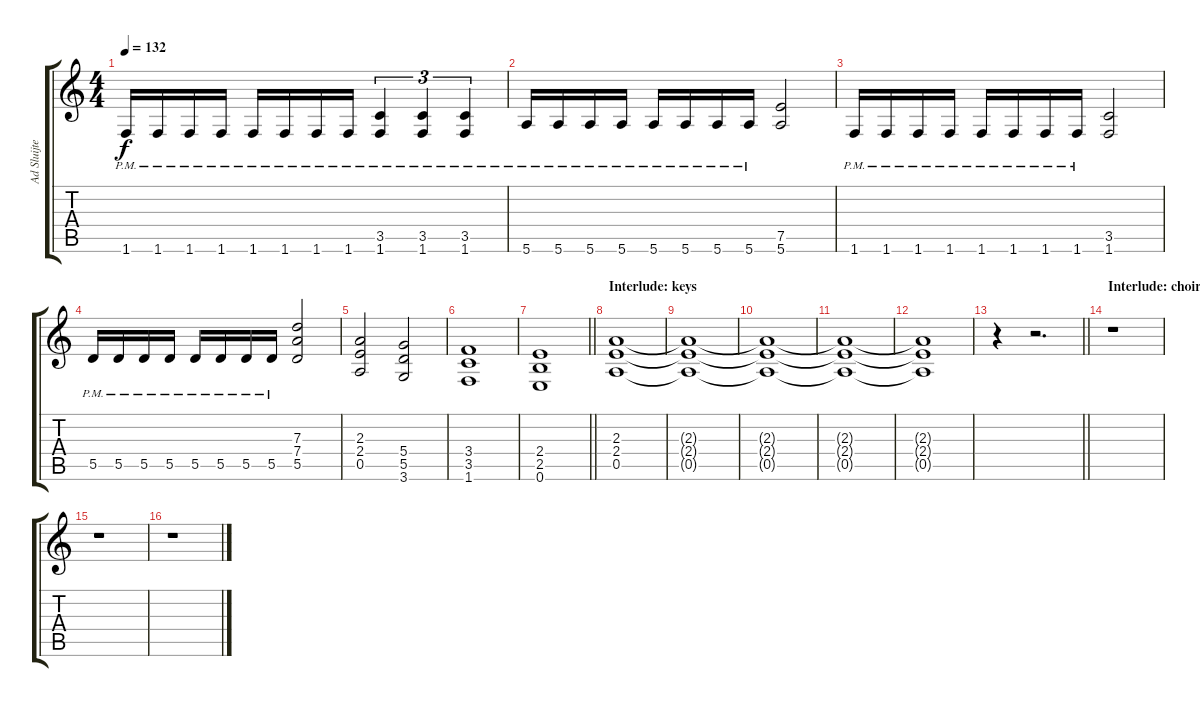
\track ("Ad Sluijter" "Ad Sluijte") {instrument distortionguitar}
\staff {score tabs}
\tuning (E4 B3 G3 D3 A2 E2) {hide}
\ts (4 4)
\tempo 132
\clef g2
\ks c
1.6{pm}.16{dy f} 1.6{pm}.16 1.6{pm}.16 1.6{pm}.16 1.6{pm}.16 1.6{pm}.16 1.6{pm}.16 1.6{pm}.16 (3.5{pm} 1.6{pm}).4{tu (3 2)} (3.5{pm} 1.6{pm}).4{tu (3 2)} (3.5{pm} 1.6{pm}).4{tu (3 2)} |
5.6{pm}.16 5.6{pm}.16 5.6{pm}.16 5.6{pm}.16 5.6{pm}.16 5.6{pm}.16 5.6{pm}.16 5.6{pm}.16 (7.5 5.6).2 |
1.6{pm}.16 1.6{pm}.16 1.6{pm}.16 1.6{pm}.16 1.6{pm}.16 1.6{pm}.16 1.6{pm}.16 1.6{pm}.16 (3.5 1.6).2 |
5.5{pm}.16 5.5{pm}.16 5.5{pm}.16 5.5{pm}.16 5.5{pm}.16 5.5{pm}.16 5.5{pm}.16 5.5{pm}.16 (7.3 7.4 5.5).2 |
(2.3 2.4 0.5).2 (5.4 5.5 3.6).2 |
(3.4 3.5 1.6).1 |
\barLineRight lightlight
(2.4 2.5 0.6).1 |
\section ("" "Interlude: keys")
(2.3 2.4 0.5).1 |
(2.3{t} 2.4{t} 0.5{t}).1 |
(2.3{t} 2.4{t} 0.5{t}).1 |
(2.3{t} 2.4{t} 0.5{t}).1 |
(2.3{t} 2.4{t} 0.5{t}).1 |
\barLineRight lightlight
r.4 r.2{d} |
\section ("" "Interlude: choir & keys")
r.1 |
r.1 |
r.1
